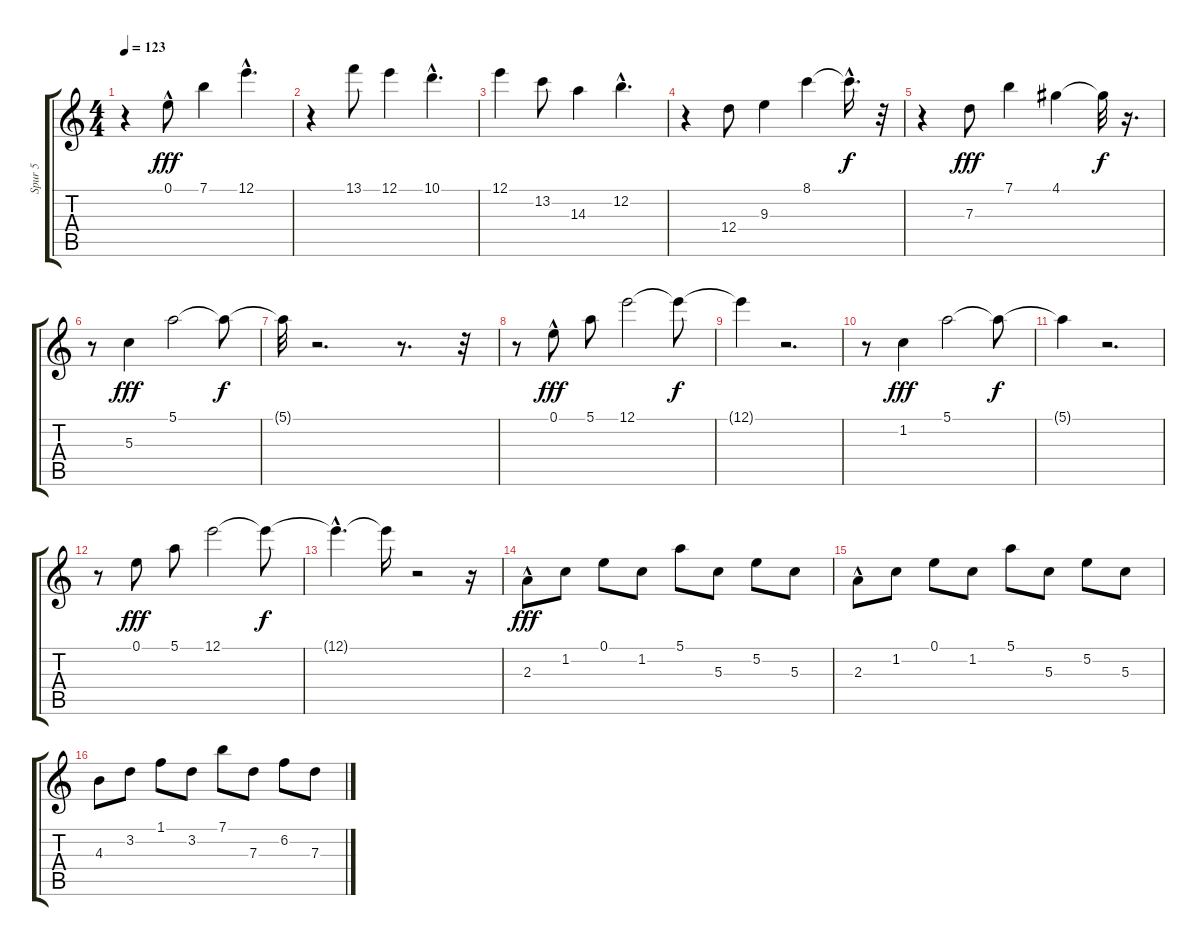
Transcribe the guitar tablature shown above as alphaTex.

\track ("Spur 5" "Spur 5") {instrument acousticguitarsteel}
\staff {score tabs}
\tuning (E4 B3 G3 D3 A2 E2) {hide}
\ts (4 4)
\tempo 123
\clef g2
\ks c
r.4{dy fff} 0.1{hac}.8 7.1.4 12.1{hac}.4{d} |
r.4 13.1.8 12.1.4 10.1{hac}.4{d} |
12.1.4 13.2.8 14.3.4 12.2{hac}.4{d} |
r.4 12.4.8 9.3.4 8.1.4 8.1{hac t}.16{d dy f} r.32 |
r.4 7.3.8{dy fff} 7.1.4 4.1.4 4.1{t}.32{dy f} r.16{d} |
r.8 5.3.4{dy fff} 5.1.2 5.1{t}.8{dy f} |
5.1{t}.32 r.2{d} r.8{d} r.32 |
r.8 0.1{hac}.8{dy fff} 5.1.8 12.1.2 12.1{t}.8{dy f} |
12.1{t}.4 r.2{d} |
r.8 1.2.4{dy fff} 5.1.2 5.1{t}.8{dy f} |
5.1{t}.4 r.2{d} |
r.8 0.1.8{dy fff} 5.1.8 12.1.2 12.1{t}.8{dy f} |
12.1{hac t}.4{d} 12.1{t}.16 r.2 r.16 |
2.3{hac}.8{dy fff} 1.2.8 0.1.8 1.2.8 5.1.8 5.3.8 5.2.8 5.3.8 |
2.3{hac}.8 1.2.8 0.1.8 1.2.8 5.1.8 5.3.8 5.2.8 5.3.8 |
4.3.8 3.2.8 1.1.8 3.2.8 7.1.8 7.3.8 6.2.8 7.3.8
